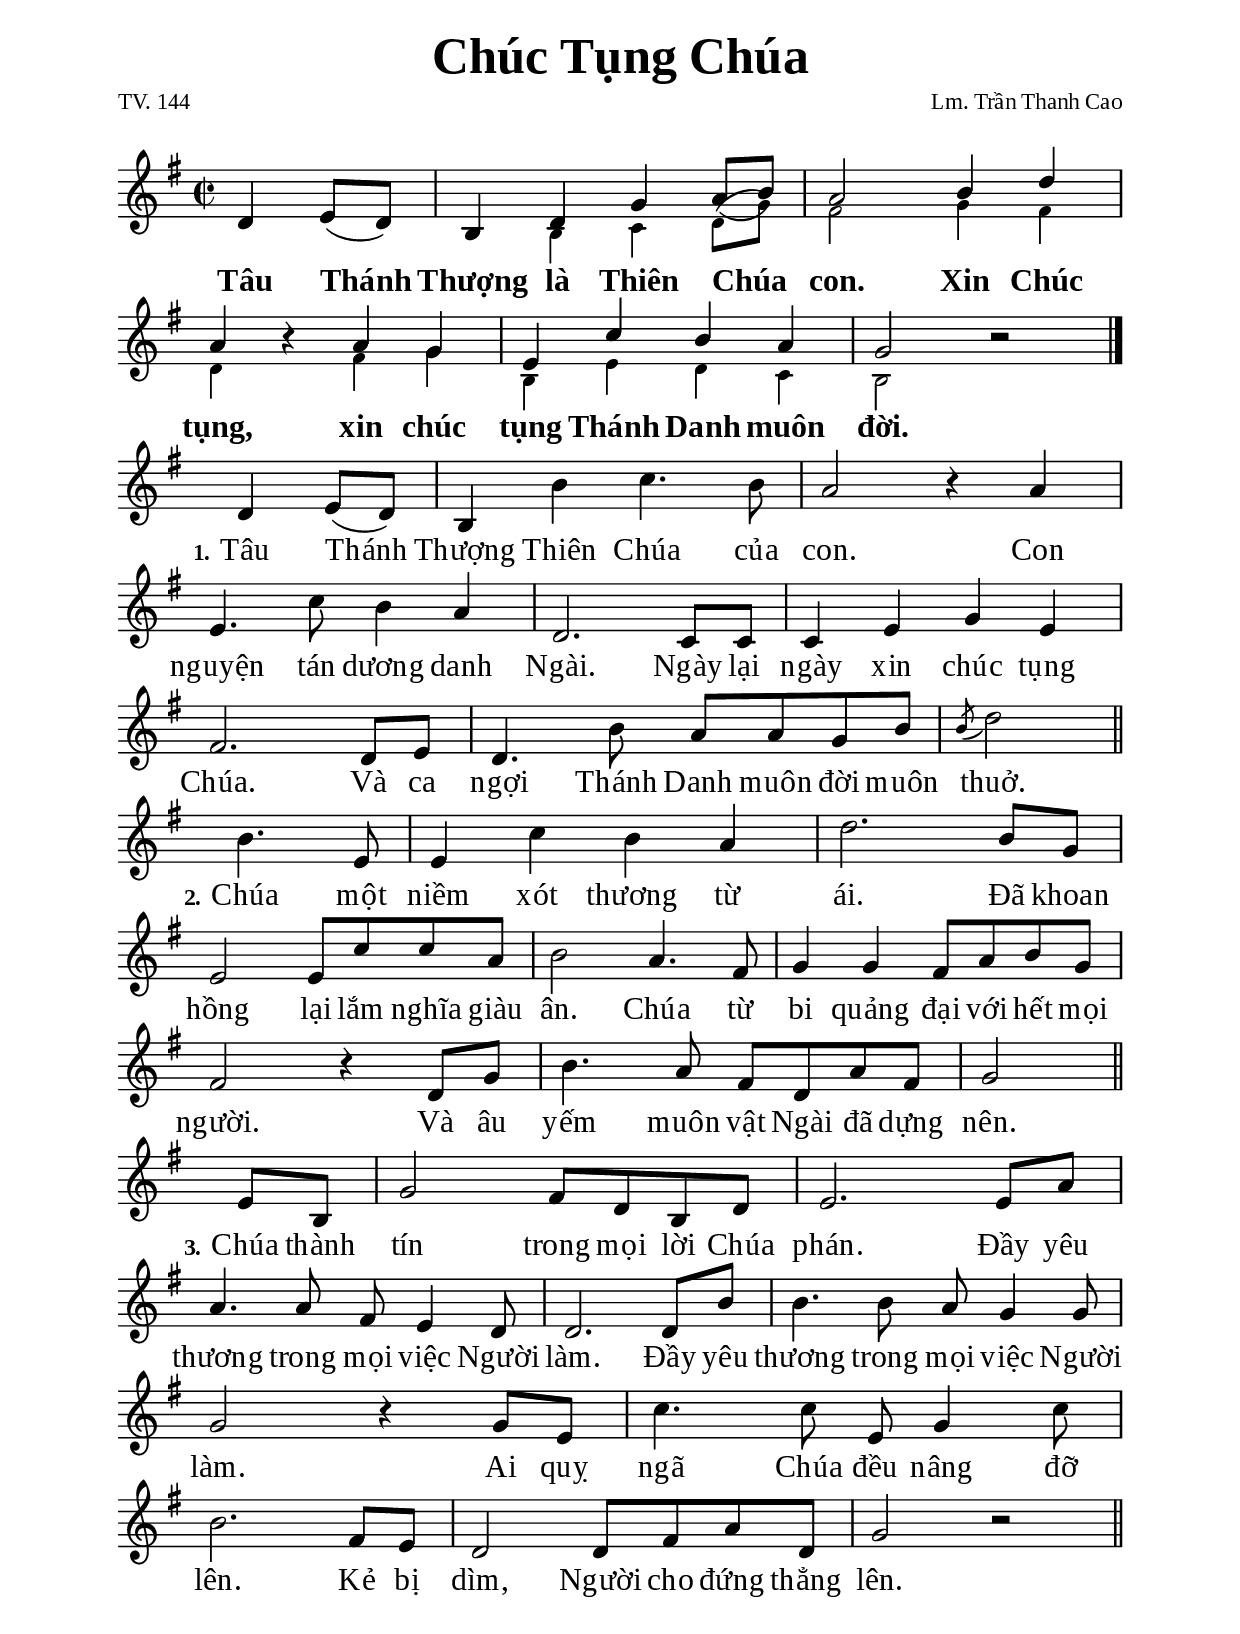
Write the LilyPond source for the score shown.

% Cài đặt chung
\version "2.20.0"
\include "english.ly"

\header {
  title = \markup { \fontsize #3 "Chúc Tụng Chúa" }
  poet = "TV. 144"
  composer = "Lm. Trần Thanh Cao"
  arranger = " "
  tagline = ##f
}

\paper {
  #(set-paper-size "a4")
  top-margin = 15\mm
  bottom-margin = 15\mm
  left-margin = 20\mm
  right-margin = 20\mm
  indent = #0
  #(define fonts
    (make-pango-font-tree
      "Liberation Serif"
      "Liberation Serif"
      "Liberation Serif"
      (/ 20 20)))
  page-count = #1
}

% Nhạc điệp khúc
nhacDiepKhucSop = \relative c' {
  \partial 2 d4 e8 _(d) |
  b4 d g a8 _(b) |
  a2 b4 d |
  a r a g |
  e c' b a |
  g2 r \bar "|."
}

nhacDiepKhucBas = \relative c' {
  \override NoteHead.font-size = #-2
  \skip 2
  \skip 4 b4 c d8 ^(g) |
  fs2 g4 fs |
  d r fs g |
  b, e d c |
  b2 r
}

% Nhạc phiên khúc
nhacPhienKhucMot = \relative c' {
  \partial 2 d4 e8 (d) |
  b4 b' c4. b8 |
  a2 r4 a |
  e4. c'8 b4 a |
  d,2. c8 c |
  c4 e g e |
  fs2. d8 e |
  d4. b'8 a a g b |
  \acciaccatura b8 d2 \bar "||"
}

nhacPhienKhucHai = \relative c'' {
  \partial 2 b4. e,8 |
  e4 c' b a |
  d2. b8 g |
  e2 e8 c' c a |
  b2 a4. fs8 |
  g4 g fs8 a b g |
  fs2 r4 d8 g |
  b4. a8 fs d a' fs |
  g2 \bar "||"
}

nhacPhienKhucBa = \relative c' {
  \partial 4 e8 b |
  g'2 fs8 d b d |
  e2. e8 a |
  a4. a8 fs e4 d8 |
  d2. d8 b' |
  b4. b8 a g4 g8 |
  g2 r4 g8 e |
  c'4. c8 e, g4 c8 |
  b2. fs8 e |
  d2 d8 fs a d, |
  g2 r \bar "||"
}

% Lời điệp khúc
loiDiepKhuc = \lyricmode {
  \override Lyrics.LyricText.font-series = #'bold
  Tâu Thánh Thượng là Thiên Chúa con.
  Xin Chúc tụng, xin chúc tụng Thánh Danh muôn đời.
}

% Lời phiên khúc
loiPhienKhucMot = \lyricmode {
  \set stanza = #"1."
  Tâu Thánh Thượng Thiên Chúa của con.
  Con nguyện tán dương danh Ngài.
  Ngày lại ngày xin chúc tụng Chúa.
  Và ca ngợi Thánh Danh muôn đời muôn thuở.
}

loiPhienKhucHai = \lyricmode {
  \set stanza = #"2."
  Chúa một niềm xót thương từ ái.
  Đã khoan hồng lại lắm nghĩa giàu ân.
  Chúa từ bi quảng đại với hết mọi người.
  Và âu yếm muôn vật Ngài đã dựng nên.
}

loiPhienKhucBa = \lyricmode {
  \set stanza = #"3."
  Chúa thành tín trong mọi lời Chúa phán.
  Đầy yêu thương trong mọi việc Người làm.
  Đầy yêu thương trong mọi việc Người làm.
  Ai quỵ ngã Chúa đều nâng đỡ lên.
  Kẻ bị dìm, Người cho đứng thẳng lên.
}


% Dàn trang
\score {
  \new ChoirStaff <<
    \new Staff = diepKhuc \with {
        \consists "Merge_rests_engraver"
        \magnifyStaff #(magstep +1)
      }
      <<
      \new Voice = beSop {
        \voiceOne \key g \major \time 2/2 \nhacDiepKhucSop
      }
      \new Voice = beBas {
        \voiceTwo \key g \major \time 2/2 \nhacDiepKhucBas
      }
    >>
    \new Lyrics \lyricsto beSop \loiDiepKhuc
  >>
  \layout {
    \override Lyrics.LyricText.font-series = #'bold
    \override Lyrics.LyricText.font-size = #+3
    \override Lyrics.LyricSpace.minimum-distance = #0.5
    \override Score.BarNumber.break-visibility = ##(#f #f #f)
  }
}

\score {
  \new ChoirStaff <<
    \new Staff = phienKhuc \with {
        \magnifyStaff #(magstep +1)
      }
      <<
      \new Voice = beSop {
        \key g \major \time 2/2 \nhacPhienKhucMot
      }
    >>
    \new Lyrics \lyricsto beSop \loiPhienKhucMot
  >>
  \layout {
    \override Staff.TimeSignature.transparent = ##t
    \override Lyrics.LyricText.font-size = #+3
    \override Lyrics.LyricSpace.minimum-distance = #0.5
    \override Score.BarNumber.break-visibility = ##(#f #f #f)
  }
}

\score {
  \new ChoirStaff <<
    \new Staff = phienKhuc \with {
        \magnifyStaff #(magstep +1)
      }
      <<
      \new Voice = beSop {
        \key g \major \time 2/2 \nhacPhienKhucHai
      }
    >>
    \new Lyrics \lyricsto beSop \loiPhienKhucHai
  >>
  \layout {
    \override Staff.TimeSignature.transparent = ##t
    \override Lyrics.LyricText.font-size = #+3
    \override Lyrics.LyricSpace.minimum-distance = #0.5
    \override Score.BarNumber.break-visibility = ##(#f #f #f)
  }
}

\score {
  \new ChoirStaff <<
    \new Staff = phienKhuc \with {
        \magnifyStaff #(magstep +1)
      }
      <<
      \new Voice = beSop {
        \key g \major \time 2/2 \nhacPhienKhucBa
      }
    >>
    \new Lyrics \lyricsto beSop \loiPhienKhucBa
  >>
  \layout {
    \override Staff.TimeSignature.transparent = ##t
    \override Lyrics.LyricText.font-size = #+3
    \override Lyrics.LyricSpace.minimum-distance = #0.5
    \override Score.BarNumber.break-visibility = ##(#f #f #f)
  }
}
